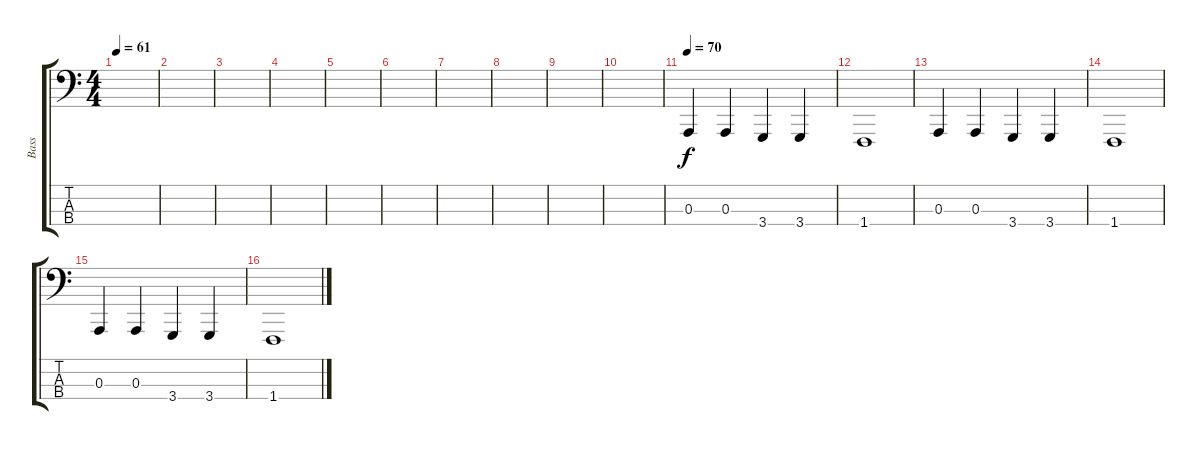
\track ("Bass" "Bass") {instrument lead1square}
\staff {score tabs}
\tuning (G2 D2 A1 E1) {hide}
\ts (4 4)
\tempo 61
\clef f4
\ks c
|
|
|
|
|
|
|
|
|
|
\tempo 70
0.3.4 0.3.4 3.4.4 3.4.4 |
1.4.1 |
0.3.4 0.3.4 3.4.4 3.4.4 |
1.4.1 |
0.3.4 0.3.4 3.4.4 3.4.4 |
1.4.1
